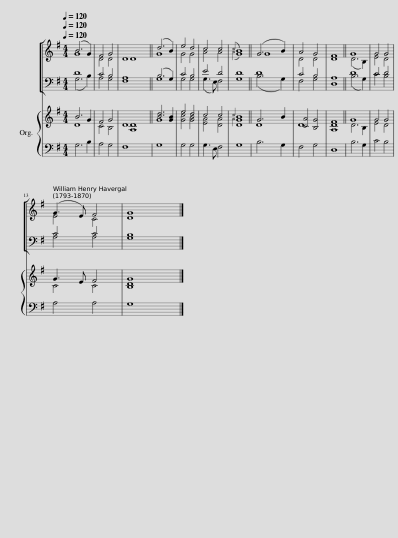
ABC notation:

X:1
%%score [ ( 1 2 ) ( 3 4 ) ] { ( 5 6 ) | 7 }
L:1/8
Q:1/4=120
M:4/4
I:linebreak $
K:G
V:1 treble
V:2 treble
V:3 bass
V:4 bass
V:5 treble
V:6 treble
V:7 bass
V:1
 (B6 G2) | F4 G4 | D8 || (d6 B2) | e4 d4 | %5
 c4 c4 |{c} B8 || (G6 B2) | A4 G4 | F8 || %10
 G8 | G4 G4 |$ (G3 E) F4 | G8 |] %14
V:2
 G8 | D4 D4 | D8 || G8 | G4 G4 | %5
 A4 A4 |{A} G8 || G8 | D4 D4 | D8 || %10
 (D6 B,2) | E4 D4 |$ E4 C4 | D8 |] %14
V:3
 D8 | C4 B,4 | A,8 || (B,6 G,2) | C4 B,4 | %5
 E4 D4 | D8 || D8 | C4 B,4 | A,8 || %10
 D8 | C4 D4 |$ C4 C4 | B,8 |] %14
V:4
 (G,6 B,2) | A,4 G,4 | F,8 || G,8 | G,4 G,4 | %5
 (G,3 E,) F,4 | G,8 || (B,6 G,2) | F,4 G,4 | D,8 || %10
 (B,6 G,2) | C4 B,4 |$ A,4 A,4 | G,8 |] %14
V:5
 B6 G2 | F4 G4 | D8 || [Bd]6 [GB]2 | e4 d4 | %5
 c4 c4 |{c} B8 || G6 B2 | [CA]4 [B,G]4 | [A,F]8 || %10
 G8 | G4 G4 |$ G3 E F4 | G8 |] %14
V:6
 D8 | C4 B,4 | [A,D]8 || G8 | [Gc]4 [GB]4 | %5
 [EA]4 [DA]4 |{A} [DG]8 || D8 | D8 | D8 || %10
 D6 B,2 | E4 D4 |$ C4 C4 | [B,D]8 |] %14
V:7
 G,6 B,2 | A,4 G,4 | F,8 || G,8 | G,4 G,4 | %5
 G,3 E, F,4 | G,8 || B,6 G,2 | F,4 G,4 | D,8 || %10
 B,6 G,2 | C4 B,4 |$ A,4 A,4 | G,8 |] %14
